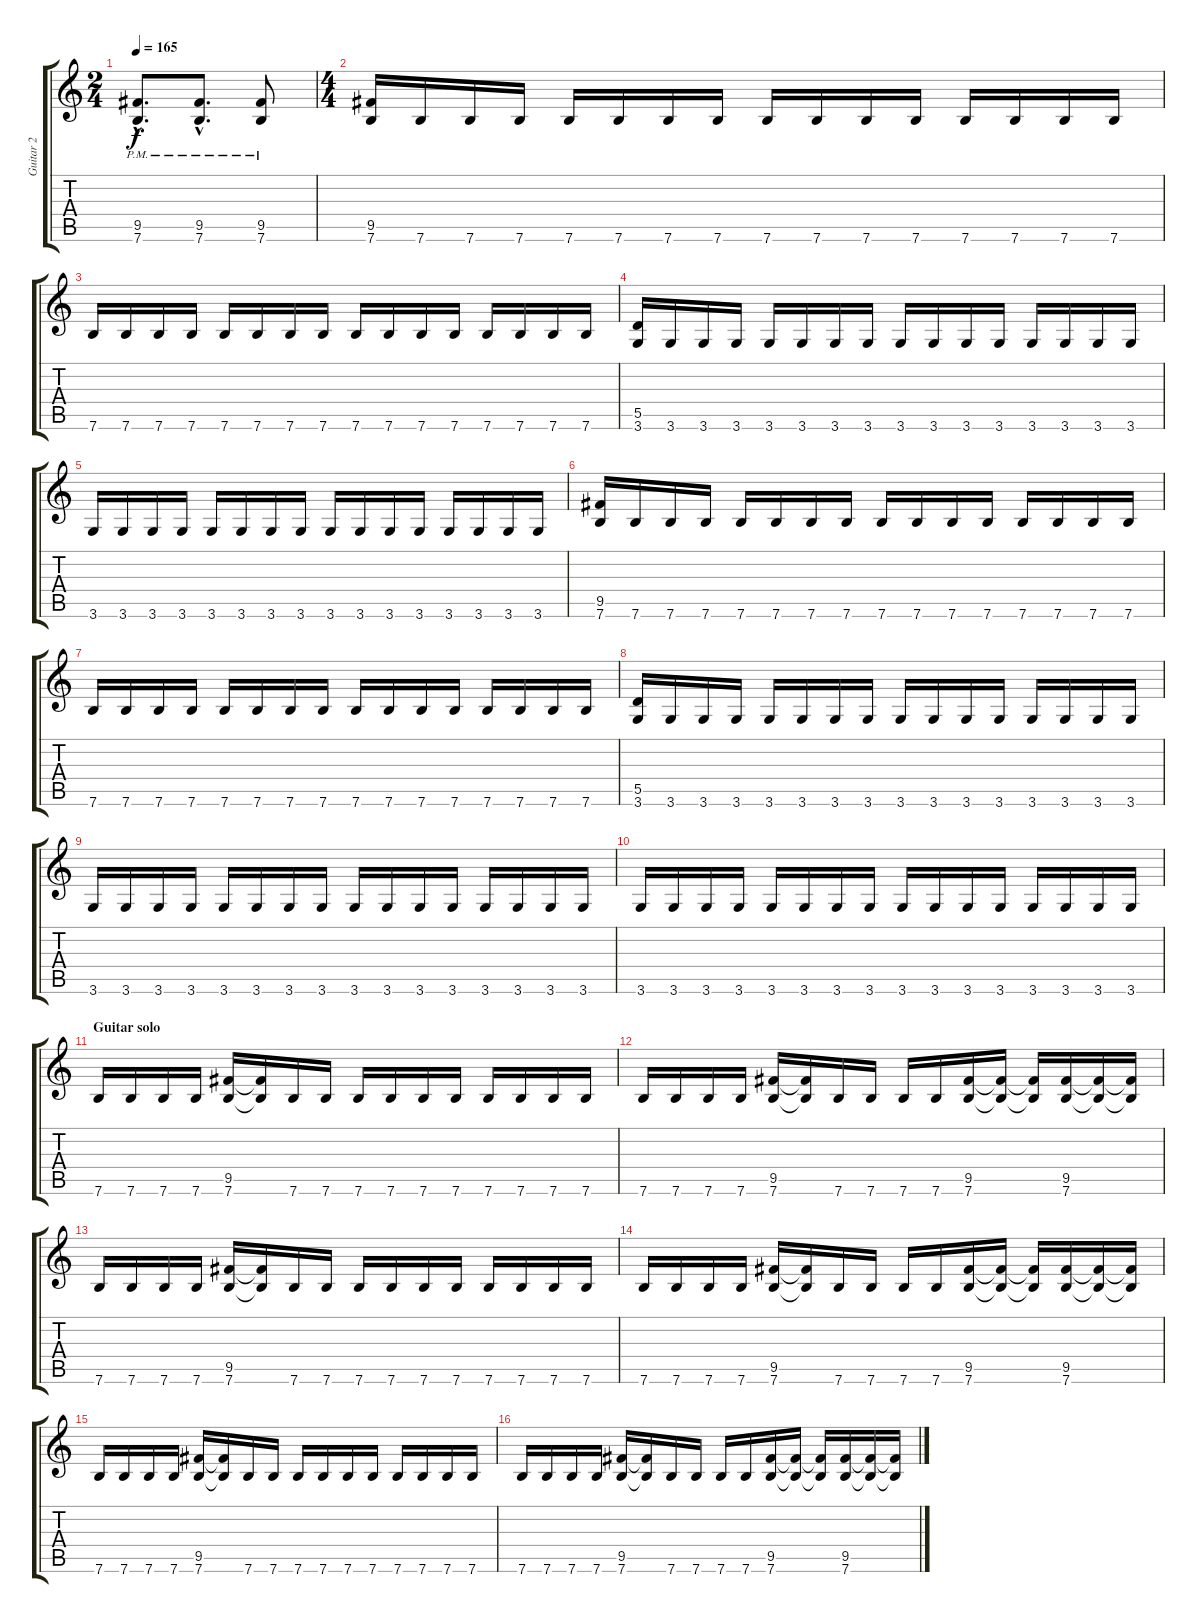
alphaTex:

\track ("Guitar 2" "Guitar 2") {instrument distortionguitar}
\staff {score tabs}
\tuning (E4 B3 G3 D3 A2 E2) {hide}
\ts (2 4)
\tempo 165
\clef g2
\ks c
(9.5{hac pm} 7.6{hac pm}).8{d dy f} (9.5{hac pm} 7.6{hac pm}).8{d} (9.5{pm} 7.6{pm}).8 |
\ts (4 4)
(9.5 7.6).16{volume 9} 7.6.16 7.6.16 7.6.16 7.6.16 7.6.16 7.6.16 7.6.16 7.6.16 7.6.16 7.6.16 7.6.16 7.6.16 7.6.16 7.6.16 7.6.16 |
7.6.16 7.6.16 7.6.16 7.6.16 7.6.16 7.6.16 7.6.16 7.6.16 7.6.16 7.6.16 7.6.16 7.6.16 7.6.16 7.6.16 7.6.16 7.6.16 |
(5.5 3.6).16 3.6.16 3.6.16 3.6.16 3.6.16 3.6.16 3.6.16 3.6.16 3.6.16 3.6.16 3.6.16 3.6.16 3.6.16 3.6.16 3.6.16 3.6.16 |
3.6.16 3.6.16 3.6.16 3.6.16 3.6.16 3.6.16 3.6.16 3.6.16 3.6.16 3.6.16 3.6.16 3.6.16 3.6.16 3.6.16 3.6.16 3.6.16 |
(9.5 7.6).16{volume 9} 7.6.16 7.6.16 7.6.16 7.6.16 7.6.16 7.6.16 7.6.16 7.6.16 7.6.16 7.6.16 7.6.16 7.6.16 7.6.16 7.6.16 7.6.16 |
7.6.16 7.6.16 7.6.16 7.6.16 7.6.16 7.6.16 7.6.16 7.6.16 7.6.16 7.6.16 7.6.16 7.6.16 7.6.16 7.6.16 7.6.16 7.6.16 |
(5.5 3.6).16 3.6.16 3.6.16 3.6.16 3.6.16 3.6.16 3.6.16 3.6.16 3.6.16 3.6.16 3.6.16 3.6.16 3.6.16 3.6.16 3.6.16 3.6.16 |
3.6.16 3.6.16 3.6.16 3.6.16 3.6.16 3.6.16 3.6.16 3.6.16 3.6.16 3.6.16 3.6.16 3.6.16 3.6.16 3.6.16 3.6.16 3.6.16 |
3.6.16 3.6.16 3.6.16 3.6.16 3.6.16 3.6.16 3.6.16 3.6.16 3.6.16 3.6.16 3.6.16 3.6.16 3.6.16 3.6.16 3.6.16 3.6.16 |
\section ("" "Guitar solo")
7.6.16 7.6.16 7.6.16 7.6.16 (9.5 7.6).16 (9.5{t} 7.6{t}).16 7.6.16 7.6.16 7.6.16 7.6.16 7.6.16 7.6.16 7.6.16 7.6.16 7.6.16 7.6.16 |
7.6.16 7.6.16 7.6.16 7.6.16 (9.5 7.6).16 (9.5{t} 7.6{t}).16 7.6.16 7.6.16 7.6.16 7.6.16 (9.5 7.6).16 (9.5{t} 7.6{t}).16 (9.5{t} 7.6{t}).16 (9.5 7.6).16 (9.5{t} 7.6{t}).16 (9.5{t} 7.6{t}).16 |
7.6.16 7.6.16 7.6.16 7.6.16 (9.5 7.6).16 (9.5{t} 7.6{t}).16 7.6.16 7.6.16 7.6.16 7.6.16 7.6.16 7.6.16 7.6.16 7.6.16 7.6.16 7.6.16 |
7.6.16 7.6.16 7.6.16 7.6.16 (9.5 7.6).16 (9.5{t} 7.6{t}).16 7.6.16 7.6.16 7.6.16 7.6.16 (9.5 7.6).16 (9.5{t} 7.6{t}).16 (9.5{t} 7.6{t}).16 (9.5 7.6).16 (9.5{t} 7.6{t}).16 (9.5{t} 7.6{t}).16 |
7.6.16 7.6.16 7.6.16 7.6.16 (9.5 7.6).16 (9.5{t} 7.6{t}).16 7.6.16 7.6.16 7.6.16 7.6.16 7.6.16 7.6.16 7.6.16 7.6.16 7.6.16 7.6.16 |
7.6.16 7.6.16 7.6.16 7.6.16 (9.5 7.6).16 (9.5{t} 7.6{t}).16 7.6.16 7.6.16 7.6.16 7.6.16 (9.5 7.6).16 (9.5{t} 7.6{t}).16 (9.5{t} 7.6{t}).16 (9.5 7.6).16 (9.5{t} 7.6{t}).16 (9.5{t} 7.6{t}).16
